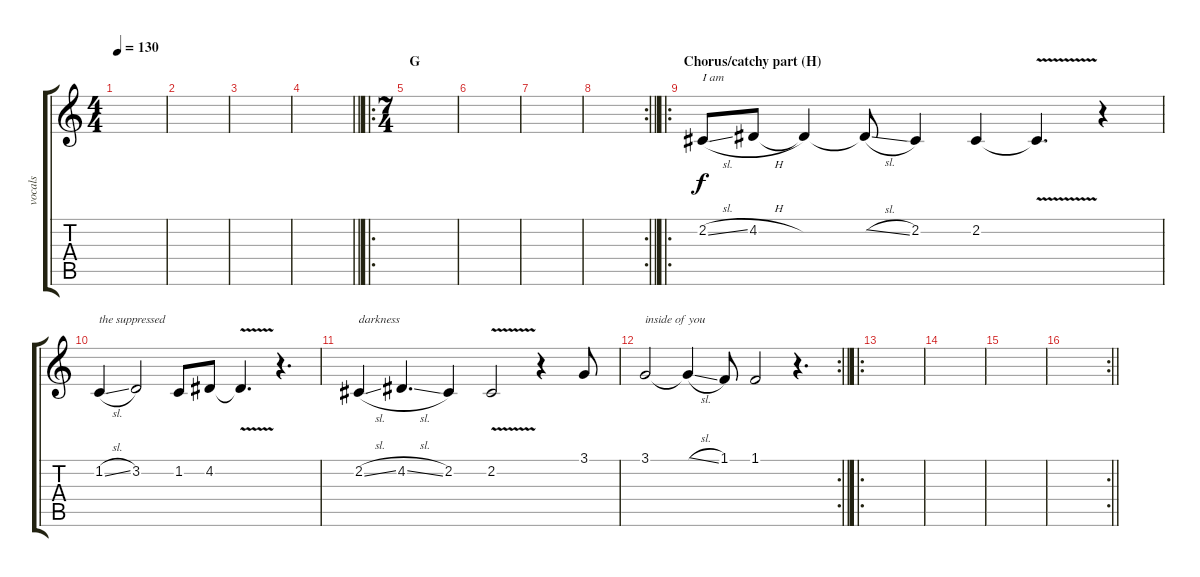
\track ("vocals" "vocals") {instrument tenorsax}
\staff {score tabs}
\tuning (E4 B3 G3 D3 A2 E2) {hide}
\ts (4 4)
\tempo 130
\clef g2
\ks c
|
|
|
\barLineRight lightlight
|
\ro
\ts (7 4)
\section ("" "G")
|
|
|
\rc 2
\barLineRight lightlight
|
\ro
\section ("" "Chorus/catchy part (H)")
2.2{sl}.8{txt "I am"} 4.2{h}.8 4.2{t}.4 4.2{sl t}.8 2.2.4 2.2.4 2.2{v t}.4{d} r.4 |
1.2{sl}.4{txt "the suppressed"} 3.2.2 1.2.8 4.2.8 4.2{v t}.4{d} r.4{d} |
2.2{sl}.4{txt "darkness"} 4.2{sl}.4{d} 2.2.4 2.2{v}.2 r.4 3.1.8 |
\rc 2
\barLineRight lightlight
3.1.2{txt "inside of you"} 3.1{sl t}.4 1.1.8 1.1.2 r.4{d} |
\ro
|
|
|
\rc 2
\barLineRight lightlight
